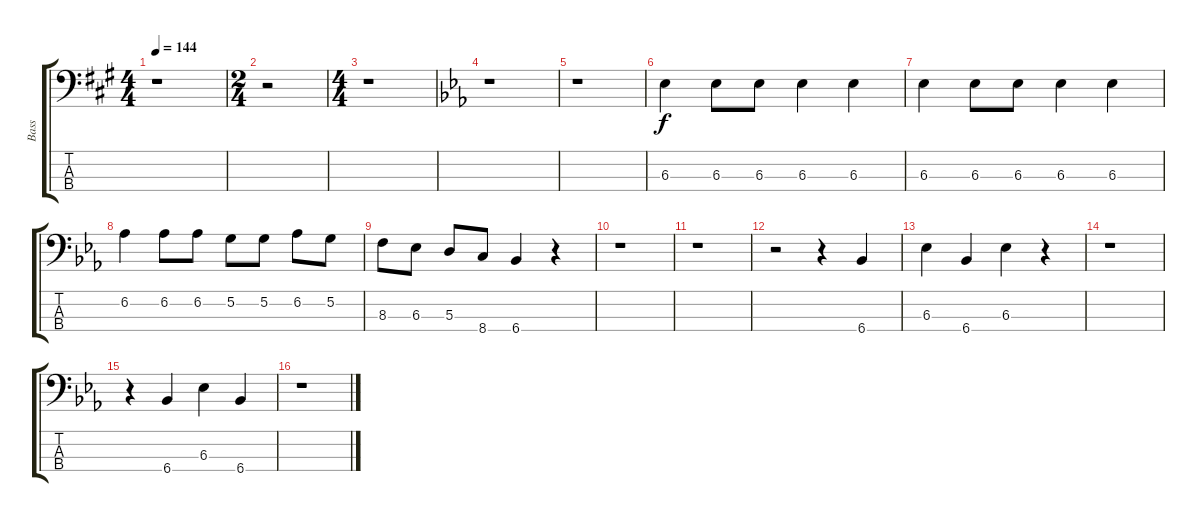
\track ("Bass" "Bass") {instrument electricbasspick}
\staff {score tabs}
\tuning (G2 D2 A1 E1) {hide}
\ts (4 4)
\tempo 144
\clef f4
\ks a
r.1{dy f} |
\ts (2 4)
r.2 |
\ts (4 4)
r.1 |
\ks eb
r.1 |
r.1 |
6.3.4 6.3.8 6.3.8 6.3.4 6.3.4 |
6.3.4 6.3.8 6.3.8 6.3.4 6.3.4 |
6.2.4 6.2.8 6.2.8 5.2.8 5.2.8 6.2.8 5.2.8 |
8.3.8 6.3.8 5.3.8 8.4.8 6.4.4 r.4 |
r.1 |
r.1 |
r.2 r.4 6.4.4 |
6.3.4 6.4.4 6.3.4 r.4 |
r.1 |
r.4 6.4.4 6.3.4 6.4.4 |
r.1
